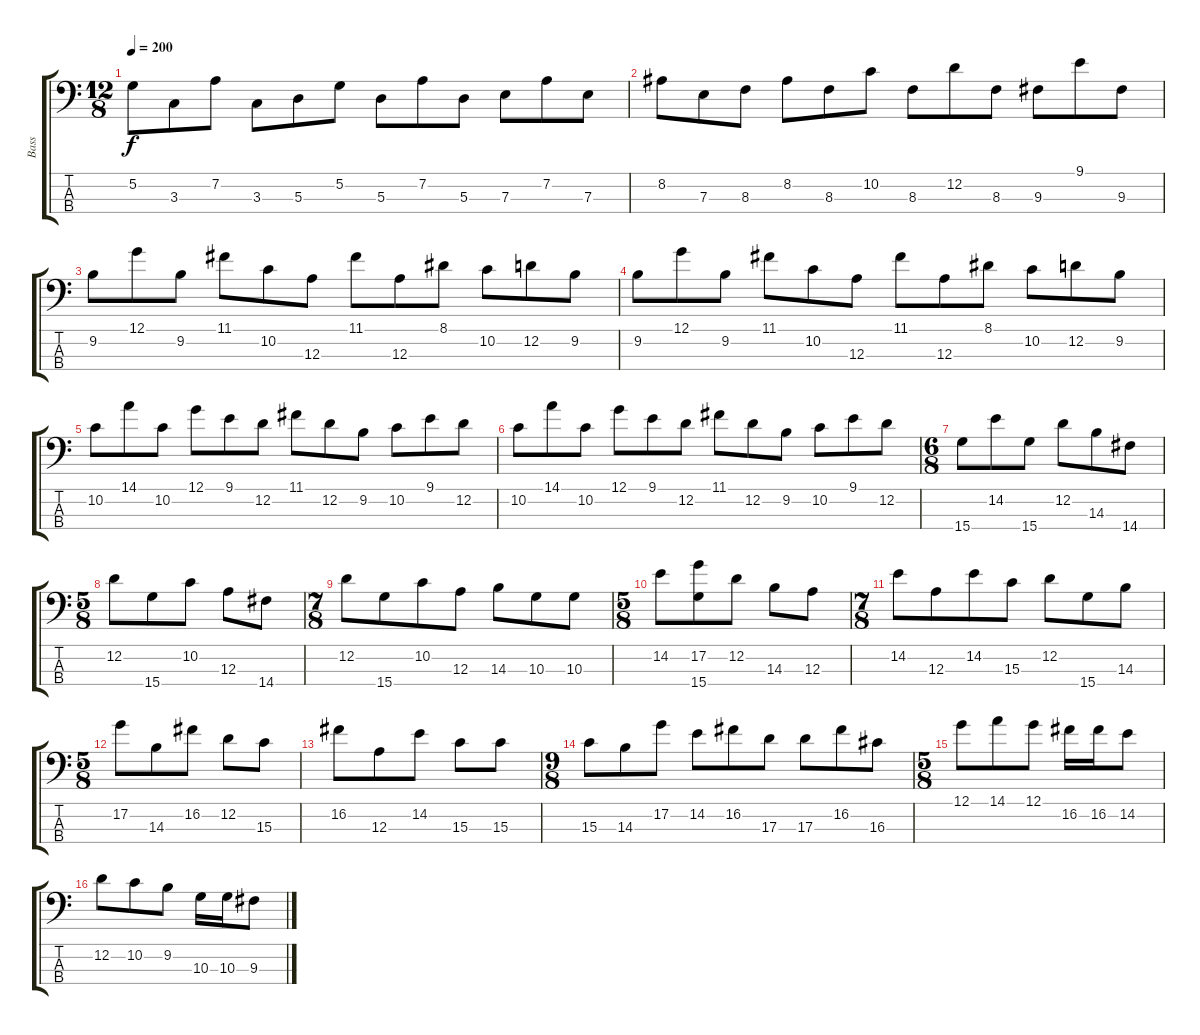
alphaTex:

\track ("Bass" "Bass") {instrument electricbassfinger}
\staff {score tabs}
\tuning (G2 D2 A1 E1) {hide}
\ts (12 8)
\tempo 200
\clef f4
\ks c
5.2.8{dy f} 3.3.8 7.2.8 3.3.8 5.3.8 5.2.8 5.3.8 7.2.8 5.3.8 7.3.8 7.2.8 7.3.8 |
8.2.8 7.3.8 8.3.8 8.2.8 8.3.8 10.2.8 8.3.8 12.2.8 8.3.8 9.3.8 9.1.8 9.3.8 |
9.2.8 12.1.8 9.2.8 11.1.8 10.2.8 12.3.8 11.1.8 12.3.8 8.1.8 10.2.8 12.2.8 9.2.8 |
9.2.8 12.1.8 9.2.8 11.1.8 10.2.8 12.3.8 11.1.8 12.3.8 8.1.8 10.2.8 12.2.8 9.2.8 |
10.2.8 14.1.8 10.2.8 12.1.8 9.1.8 12.2.8 11.1.8 12.2.8 9.2.8 10.2.8 9.1.8 12.2.8 |
10.2.8 14.1.8 10.2.8 12.1.8 9.1.8 12.2.8 11.1.8 12.2.8 9.2.8 10.2.8 9.1.8 12.2.8 |
\ts (6 8)
15.4.8 14.2.8 15.4.8 12.2.8 14.3.8 14.4.8 |
\ts (5 8)
12.2.8 15.4.8 10.2.8 12.3.8 14.4.8 |
\ts (7 8)
12.2.8 15.4.8 10.2.8 12.3.8 14.3.8 10.3.8 10.3.8 |
\ts (5 8)
14.2.8 (17.2 15.4).8 12.2.8 14.3.8 12.3.8 |
\ts (7 8)
14.2.8 12.3.8 14.2.8 15.3.8 12.2.8 15.4.8 14.3.8 |
\ts (5 8)
17.2.8 14.3.8 16.2.8 12.2.8 15.3.8 |
16.2.8 12.3.8 14.2.8 15.3.8 15.3.8 |
\ts (9 8)
15.3.8 14.3.8 17.2.8 14.2.8 16.2.8 17.3.8 17.3.8 16.2.8 16.3.8 |
\ts (5 8)
12.1.8 14.1.8 12.1.8 16.2.16 16.2.16 14.2.8 |
12.2.8 10.2.8 9.2.8 10.3.16 10.3.16 9.3.8
